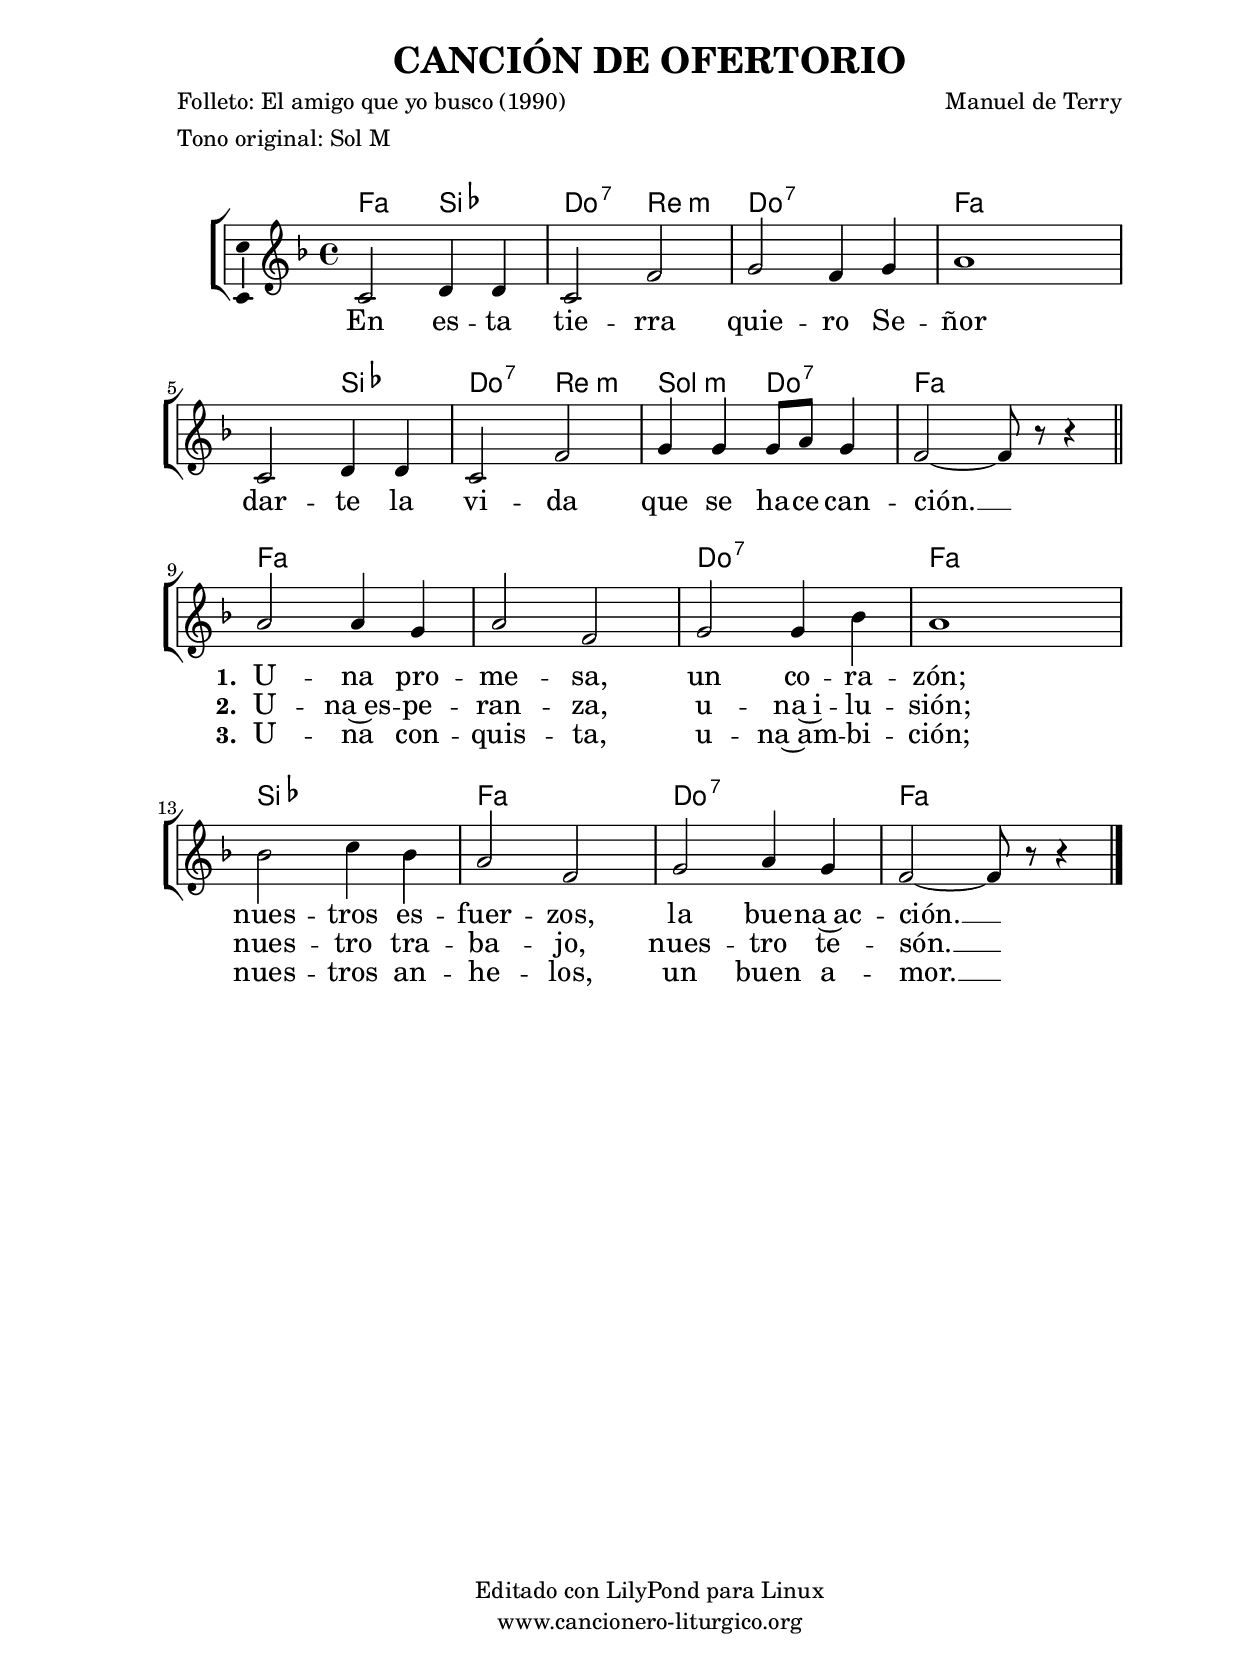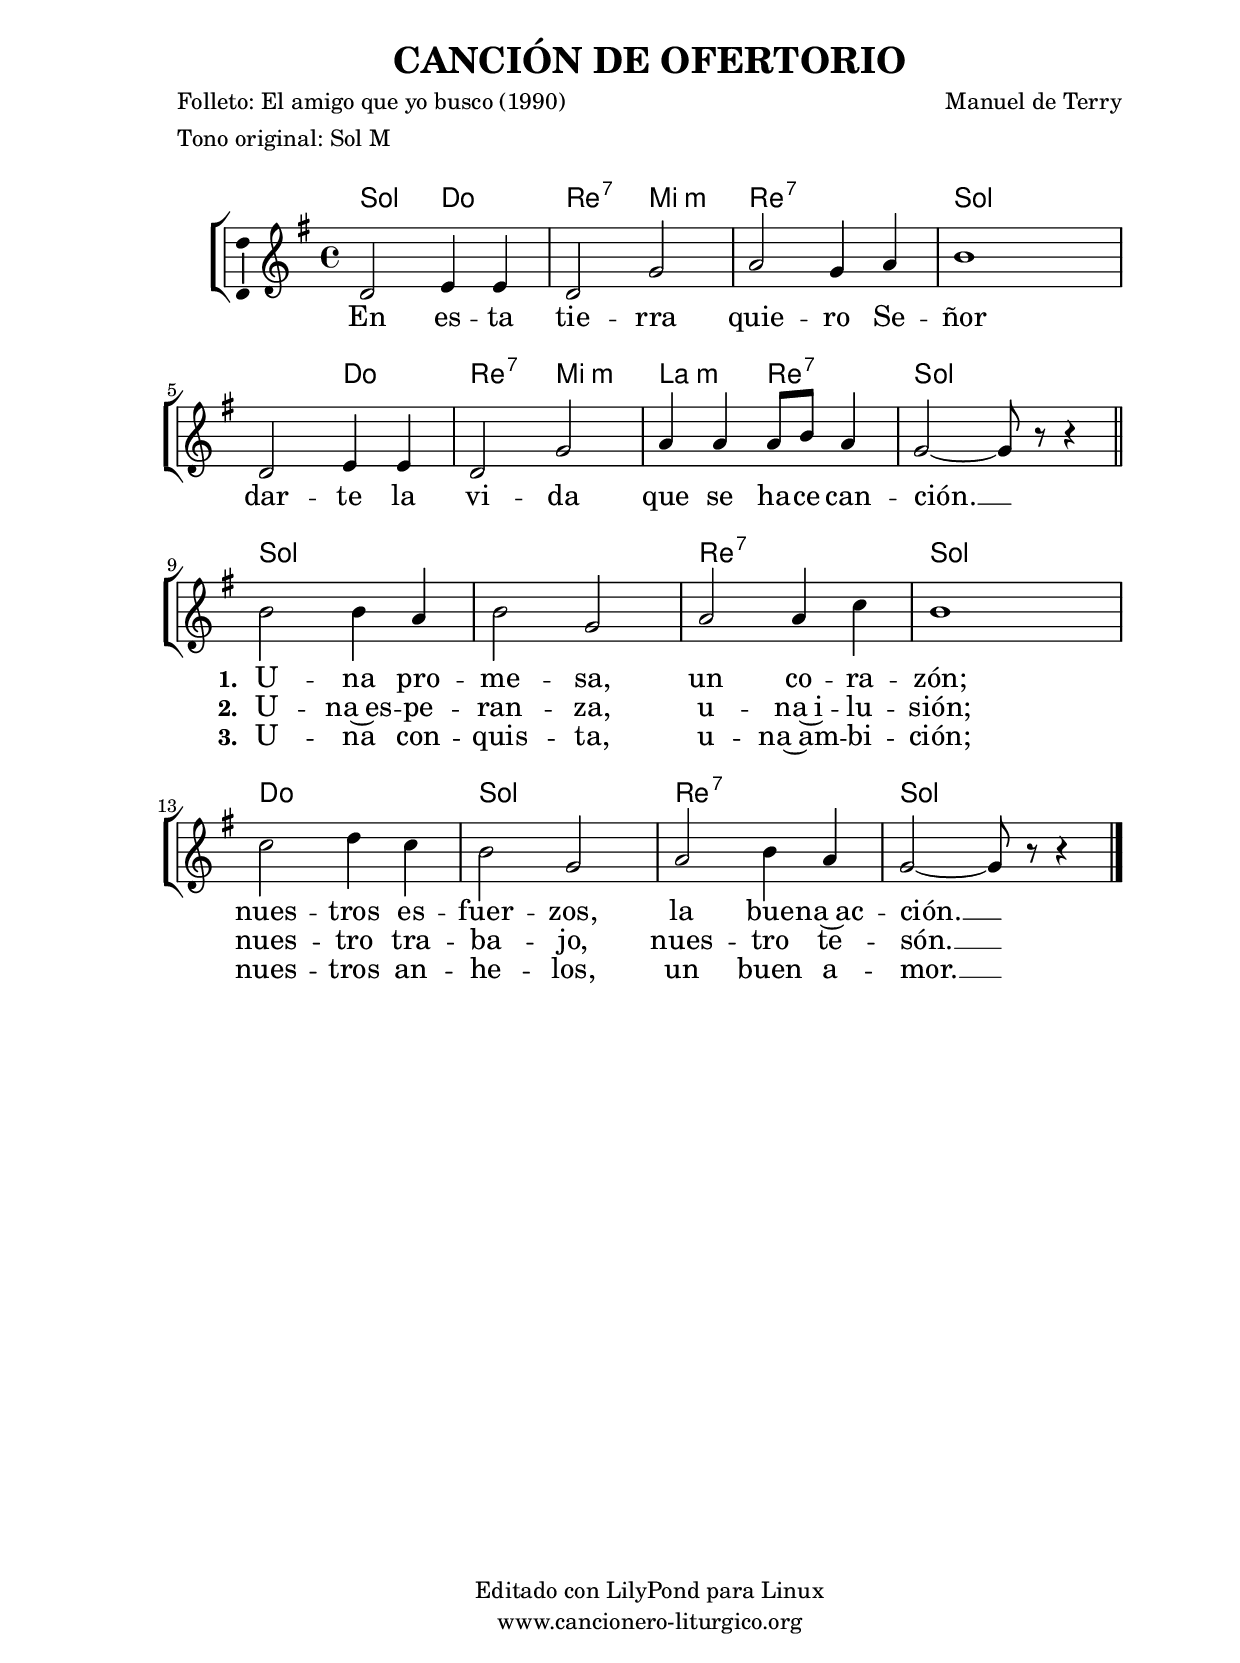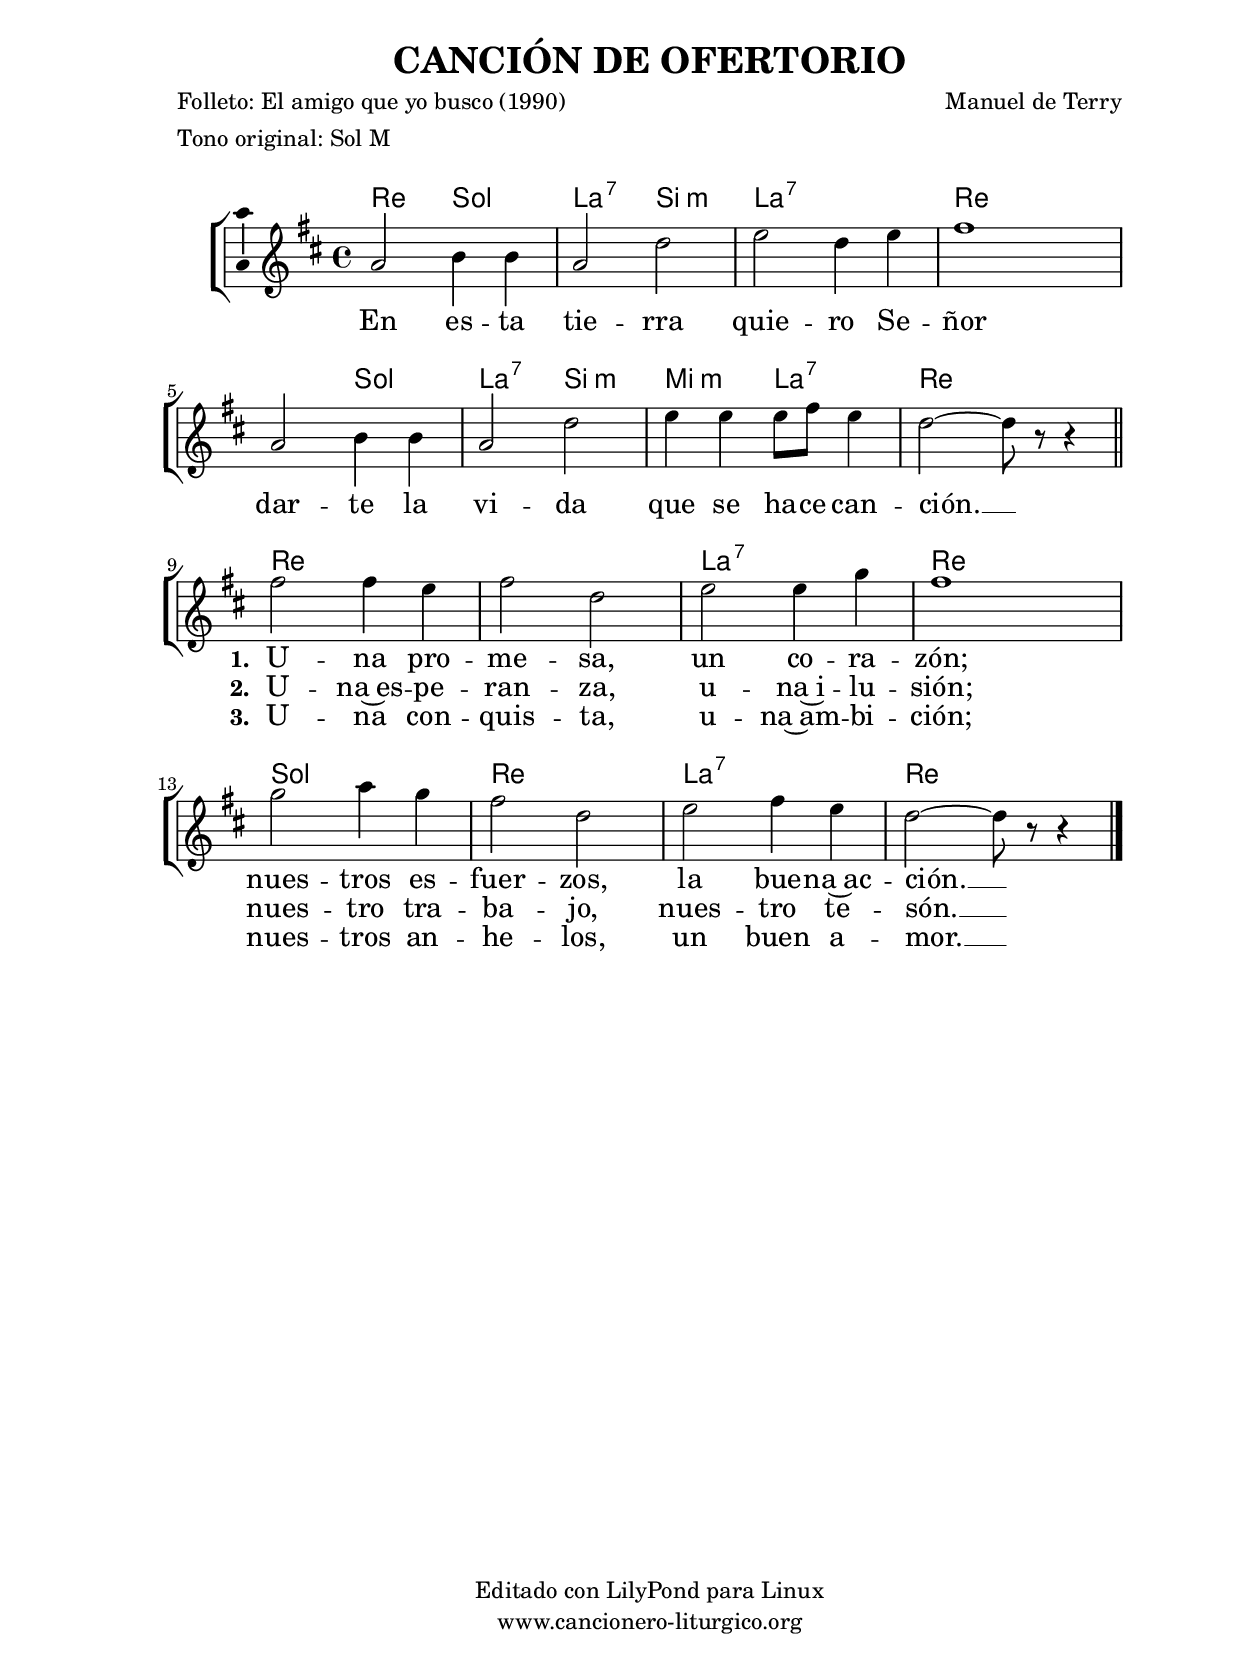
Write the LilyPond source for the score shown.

%
%para convertir .midi en .wav:
%timidity filename.midi -Ow -o finename.wav
%
%
%Para convertir de .wav a .mp3:
%lame -h -m j filename.wav
%
%
%para escuchar el midi:
%timidity nombrefichero.midi
%


%versión de lilypond para la que se ha escrito esta partitura:
\version "2.16.0"

	%Tamaño papel
	#(set-default-paper-size "a4")
	%Tamaño partitura
	#(set-global-staff-size 20)
	%No responde al pulsar sobre una nota
	#(ly:set-option 'point-and-click #f)

%parámetros del encabezamiento:
\header {
	title = "CANCIÓN DE OFERTORIO"
	subtitle = ""
	composer = "Manuel de Terry"
	poet = "Folleto: El amigo que yo busco (1990)"
	meter = "Tono original: Sol M"
	arranger = ""
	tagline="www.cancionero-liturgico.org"
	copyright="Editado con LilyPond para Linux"
	}

%parámetros asociados al papel:
\paper  {
	oddHeaderMarkup = \markup {\fill-line { \on-the-fly #not-first-page \fromproperty #'header:title \on-the-fly #not-first-page \fromproperty #'header:composer }}
	evenHeaderMarkup = \markup {\fill-line { \fromproperty #'header:composer \fromproperty #'header:title }}
	#(set-paper-size "a4")
	print-page-number = ##f
	first-page-number = 1
	print-first-page-number = ##f
%	head-separation = 3.0 \cm
	top-margin = 2.0 \cm
	bottom-margin = 0.5\cm
%%%	bottom-margin = -2.0\cm
	left-margin = 3.0 \cm
	line-width = 16.0 \cm 
	indent = 8\mm
	interscoreline = 2.\mm
	between-system-space = 15\mm
%	para que las partituras no llenen la hoja:
	ragged-bottom = ##t
%	idem para la última hoja:
	ragged-last-bottom = ##f
%	para que las partituras llenen el ancho del papel:
	ragged-last = ##f
	after-title-space = 2.5 \cm
%page-count=1
%system-count=8

	%Flexible Vertical Spacing
%	markup-markup-spacing =
%	#'((basic-distance . 15) (minimum-distance . 15) (padding . 3))
	markup-system-spacing =
	#'((basic-distance . 15) (minimum-distance . 15) (padding . 3))
	system-system-spacing =
	#'((basic-distance . 15) (minimum-distance . 15) (padding . 3))
	score-system-spacing =
	#'((basic-distance . 15) (minimum-distance . 15) (padding . 5))
%	top-system-spacing = % header
%	#'((basic-distance . 8) (minimum-distance . 0) (padding . 0))
%	top-markup-spacing =
%	#'((basic-distance . 20) (minimum-distance . 20) (padding . 0))
	last-bottom-spacing = % footer
	#'((basic-distance . 5) (minimum-distance . 5) (padding . 0))
%	score-markup-spacing =
%	#'((basic-distance . 16) (minimum-distance . 13) (padding . 0))

	}


%parámetros que afectan a toda la partitura:
global =  {
	%clave de sol (G):
	\clef G
	%armadura:
	\transpose g f
	\key g \major
	\tempo 4=120
	\set Score.tempoHideNote = ##t
	}


acordes = {
	\italianChords
	\chordmode {
	\transpose g f
{

g2 c d:7 e:m d:7 s g s s c d:7 e:m a:m d:7 g s

g s s s d:7 s g s c s g s d:7 s g s

}
}
}

melodia = 
	\transpose g f
{
	\relative c'{
	\time 4/4

d2 e4 e
d2 g
a2 g4 a
b1
d,2 e4 e
d2 g
a4 a a8 b a4
g2~g8 r8 r4

\bar "||"
\break

b2 b4 a
b2 g
a2 a4 c
b1
c2 d4 c
b2 g
a2 b4 a
g2~g8 r8 r4

\bar "|."
	}
	}


texto = \lyricmode {
En es -- ta tie -- rra quie -- ro Se -- ñor
dar -- te la vi -- da que se ha -- ce can -- ción. __

\set stanza =#"1. " U -- na pro -- me -- sa,
un co -- ra -- zón;
nues -- tros es -- fuer -- zos,
la bue -- na~ac -- ción. __

	}

textodos = \lyricmode {
\skip1 \skip1 \skip1 \skip1 \skip1 \skip1
\skip1 \skip1 \skip1 \skip1 \skip1 \skip1
\skip1 \skip1 \skip1 \skip1 \skip1 \skip1
\skip1 \skip1

\set stanza =#"2. " U -- na~es -- pe -- ran -- za,
u -- na~i -- lu -- sión;
nues -- tro tra -- ba -- jo,
nues -- tro te -- són. __

	}

textotres = \lyricmode {
\skip1 \skip1 \skip1 \skip1 \skip1 \skip1
\skip1 \skip1 \skip1 \skip1 \skip1 \skip1
\skip1 \skip1 \skip1 \skip1 \skip1 \skip1
\skip1 \skip1

\set stanza =#"3. " U -- na con -- quis -- ta,
u -- na~am -- bi -- ción;
nues -- tros an -- he -- los,
un buen a -- mor. __

	}


acordesStaff = \context ChordNames = acordesStaff <<
	\set chordChanges = ##t
	\acordes
	>>


vozStaff = \context Voice = vozStaff
\with {\consists "Ambitus_engraver"}
<<
%	\set Staff.instrumentName = ""
%	\set Staff.shortInstrumentName = ""
%	\set Staff.midiInstrument = #"clarinet"
%	\set Staff.midiInstrument = #"cello"
%	\set Staff.midiInstrument = #"flute"
	\set Staff.midiInstrument = #"electric guitar (jazz)"
%	\set Staff.midiInstrument = #"english horn"
%	\set Staff.midiInstrument = #"violin"
%	\set Staff.midiInstrument = #"glockenspiel"
	\set Staff.midiMinimumVolume = #0.7
	\set Staff.midiMaximumVolume = #0.9
	\global
	\melodia
	>>

textoStaff = \context Lyrics = textoStaff <<
	\lyricsto vozStaff \texto
	>>

textodosStaff = \context Lyrics = textodosStaff <<
	\lyricsto vozStaff \textodos
	>>

textotresStaff = \context Lyrics = textotresStaff <<
	\lyricsto vozStaff \textotres
	>>


\book {
	\score {
		\context ChoirStaff {
			\override StaffGroup.SystemStartBracket #'collapse-height = #1
			\override Score.SystemStartBar #'collapse-height = #1
			<<
			\acordesStaff
			\vozStaff
			\textoStaff
			\textodosStaff
			\textotresStaff
			>>
			}
		\layout {
	    		\context {
				\Lyrics
				\override LyricText #'font-size = #2
				}
	   		 \context {
				\Score
				\override StaffSymbol #'staff-space = #(magstep +3)
				}
			}
		}
	\score {
		\unfoldRepeats
		\context ChoirStaff {
			<<
			\acordesStaff
			\vozStaff
			>>
			}
		\midi {
	  		\context {
	  			\Score
				tempoWholesPerMinute = #(ly:make-moment 70 4)
				}
			}
		}
	}



#(define output-suffix "C")
\book {
	\score {
		\context ChoirStaff {
			\override StaffGroup.SystemStartBracket #'collapse-height = #1
			\override Score.SystemStartBar #'collapse-height = #1
\transpose c d
			<<
			\acordesStaff
			\vozStaff
			\textoStaff
			\textodosStaff
			\textotresStaff
			>>
			}
		\layout {
	    		\context {
				\Lyrics
				\override LyricText #'font-size = #2
				}
	   		 \context {
				\Score
				\override StaffSymbol #'staff-space = #(magstep +3)
				}
			}
		}
	}

#(define output-suffix "S")
\book {
	\score {
		\context ChoirStaff {
			\override StaffGroup.SystemStartBracket #'collapse-height = #1
			\override Score.SystemStartBar #'collapse-height = #1
\transpose c a
			<<
			\acordesStaff
			\vozStaff
			\textoStaff
			\textodosStaff
			\textotresStaff
			>>
			}
		\layout {
	    		\context {
				\Lyrics
				\override LyricText #'font-size = #2
				}
	   		 \context {
				\Score
				\override StaffSymbol #'staff-space = #(magstep +3)
				}
			}
		}
	}


